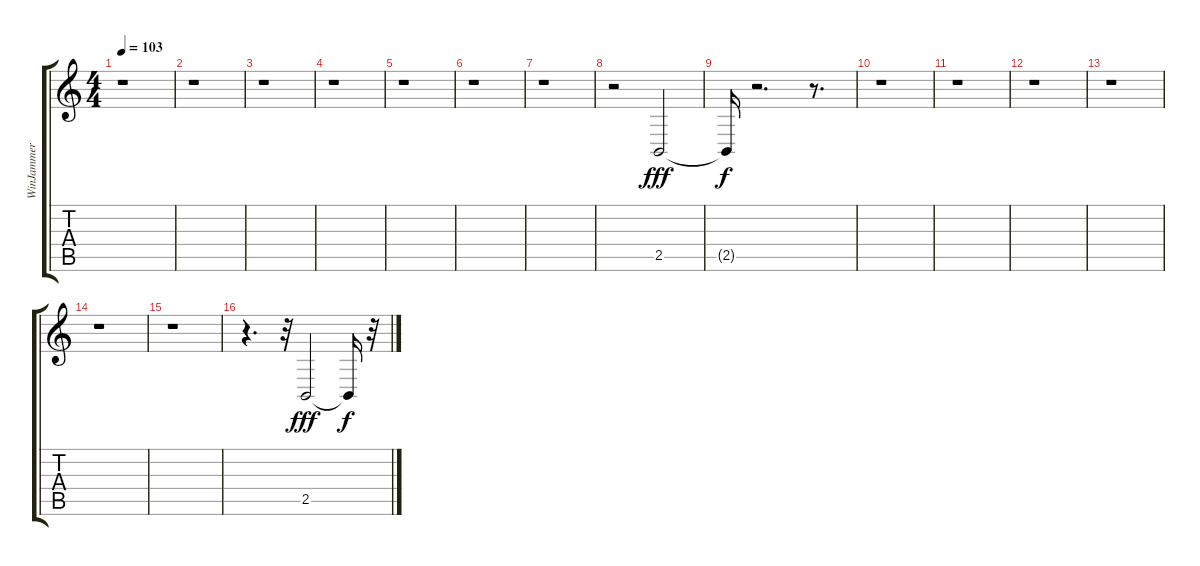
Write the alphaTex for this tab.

\track ("WinJammer Demo" "WinJammer ") {instrument reversecymbal}
\staff {score tabs}
\tuning (E4 B3 G3 D3 A2 E2) {hide}
\ts (4 4)
\tempo 103
\clef g2
\ks c
r.1{dy f} |
r.1 |
r.1 |
r.1 |
r.1 |
r.1 |
r.1 |
r.2 2.5.2{dy fff} |
2.5{t}.16{dy f} r.2{d} r.8{d} |
r.1 |
r.1 |
r.1 |
r.1 |
r.1 |
r.1 |
r.4{d} r.32 2.5.2{dy fff} 2.5{t}.16{dy f} r.32
